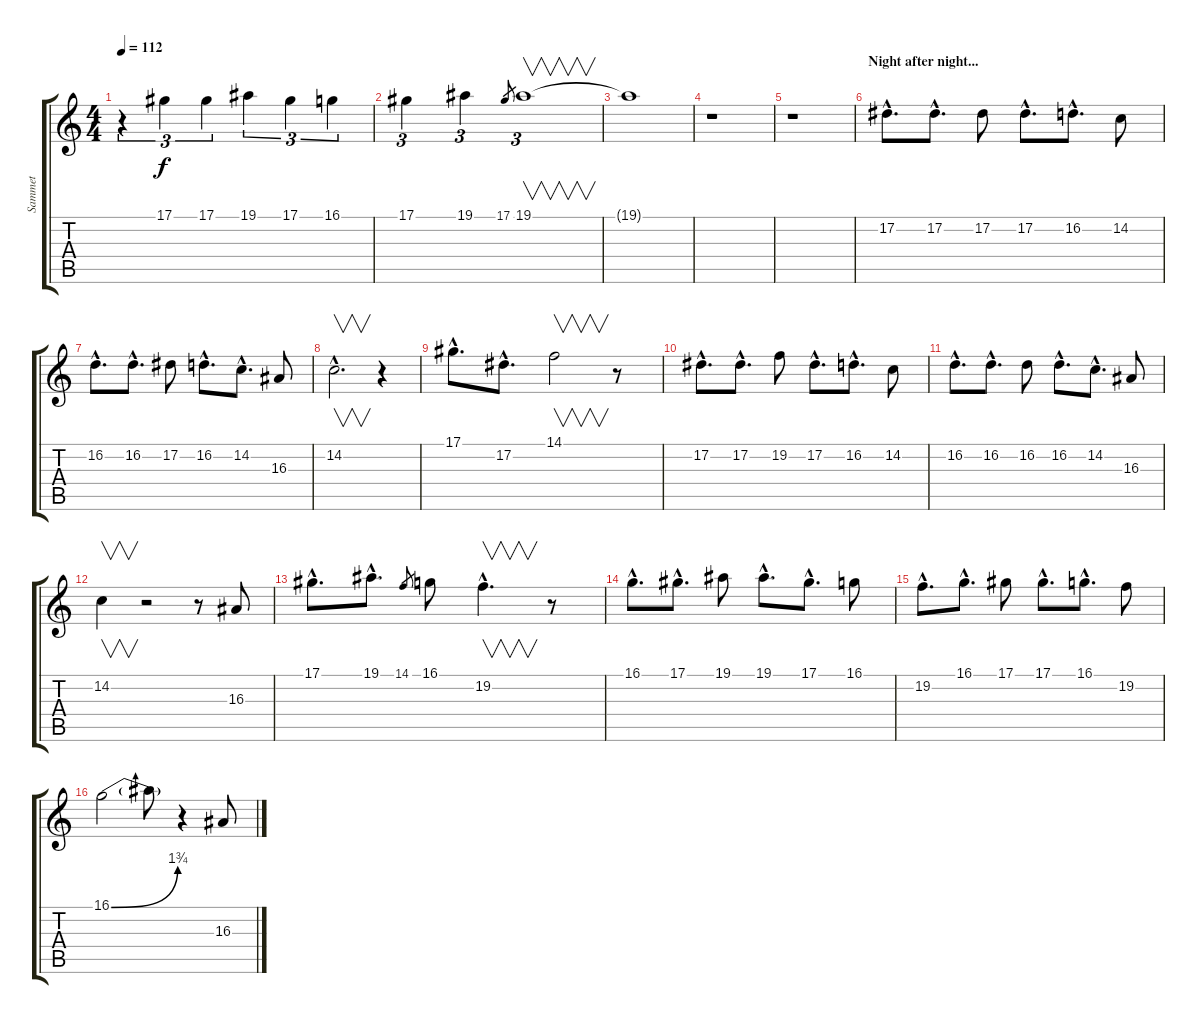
\track ("Sammet" "Sammet") {instrument choiraahs}
\staff {score tabs}
\tuning (Eb4 Bb3 Gb3 Db3 Ab2 Eb2) {hide}
\ts (4 4)
\tempo 112
\clef g2
\ks c
r.4{tu (3 2) dy f} 17.1.4{tu (3 2)} 17.1.4{tu (3 2)} 19.1.4{tu (3 2)} 17.1.4{tu (3 2)} 16.1.4{tu (3 2)} |
17.1.4{tu (3 2)} 19.1.4{tu (3 2)} 17.1.8{gr} 19.1.1{v tu (3 2)} |
19.1{t}.1 |
r.1 |
r.1 |
\section ("" "Night after night...")
17.2{hac}.8{d} 17.2{hac}.8{d} 17.2.8 17.2{hac}.8{d} 16.2{hac}.8{d} 14.2.8 |
16.2{hac}.8{d} 16.2{hac}.8{d} 17.2.8 16.2{hac}.8{d} 14.2{hac}.8{d} 16.3.8 |
14.2{hac}.2{v d} r.4 |
17.1{hac}.8{d} 17.2{hac}.8{d} 14.1.2{v} r.8 |
17.2{hac}.8{d} 17.2{hac}.8{d} 19.2.8 17.2{hac}.8{d} 16.2{hac}.8{d} 14.2.8 |
16.2{hac}.8{d} 16.2{hac}.8{d} 16.2.8 16.2{hac}.8{d} 14.2{hac}.8{d} 16.3.8 |
14.2.4{v} r.2 r.8 16.3.8 |
17.1{hac}.8{d} 19.1{hac}.8{d} 14.1.8{gr} 16.1.8 19.2{hac}.4{v d} r.8 |
16.1{hac}.8{d} 17.1{hac}.8{d} 19.1.8 19.1{hac}.8{d} 17.1{hac}.8{d} 16.1.8 |
19.2{hac}.8{d} 16.1{hac}.8{d} 17.1.8 17.1{hac}.8{d} 16.1{hac}.8{d} 19.2.8 |
16.1{be (bend 0 0 60 7)}.2 16.1{t}.8 r.4 16.3.8
